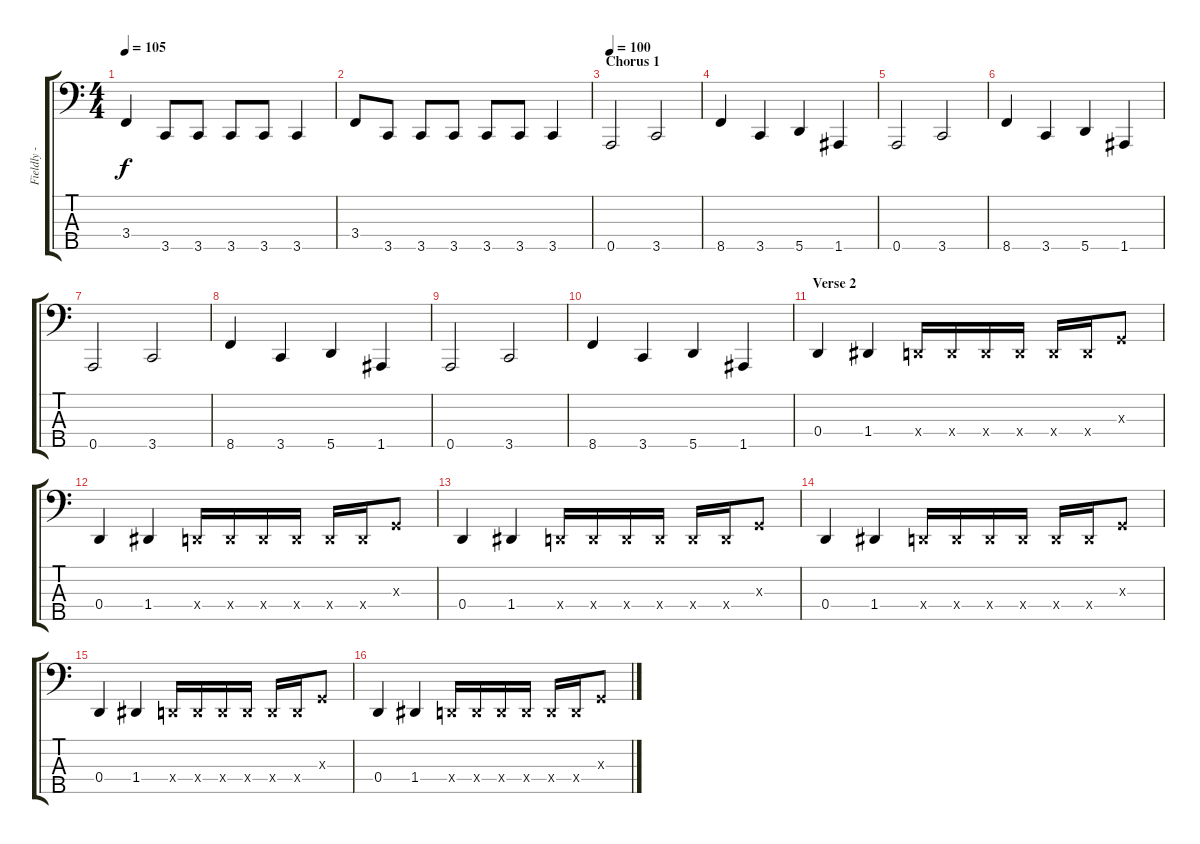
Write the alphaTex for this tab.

\track ("Fieldly - Bass" "Fieldly - ") {instrument electricbassfinger}
\staff {score tabs}
\tuning (F2 C2 G1 D1 A0) {hide}
\ts (4 4)
\tempo 105
\clef f4
\ks c
3.4.4{dy f} 3.5.8 3.5.8 3.5.8 3.5.8 3.5.4 |
3.4.8 3.5.8 3.5.8 3.5.8 3.5.8 3.5.8 3.5.4 |
\section ("" "Chorus 1")
\tempo 100
0.5.2 3.5.2 |
8.5.4 3.5.4 5.5.4 1.5.4 |
0.5.2 3.5.2 |
8.5.4 3.5.4 5.5.4 1.5.4 |
0.5.2 3.5.2 |
8.5.4 3.5.4 5.5.4 1.5.4 |
0.5.2 3.5.2 |
8.5.4 3.5.4 5.5.4 1.5.4 |
\section ("" "Verse 2")
0.4.4{instrument slapbass1} 1.4.4 0.4{x}.16 0.4{x}.16 0.4{x}.16 0.4{x}.16 0.4{x}.16 0.4{x}.16 0.3{x}.8 |
0.4.4 1.4.4 0.4{x}.16 0.4{x}.16 0.4{x}.16 0.4{x}.16 0.4{x}.16 0.4{x}.16 0.3{x}.8 |
0.4.4 1.4.4 0.4{x}.16 0.4{x}.16 0.4{x}.16 0.4{x}.16 0.4{x}.16 0.4{x}.16 0.3{x}.8 |
0.4.4 1.4.4 0.4{x}.16 0.4{x}.16 0.4{x}.16 0.4{x}.16 0.4{x}.16 0.4{x}.16 0.3{x}.8 |
0.4.4 1.4.4 0.4{x}.16 0.4{x}.16 0.4{x}.16 0.4{x}.16 0.4{x}.16 0.4{x}.16 0.3{x}.8 |
0.4.4 1.4.4 0.4{x}.16 0.4{x}.16 0.4{x}.16 0.4{x}.16 0.4{x}.16 0.4{x}.16 0.3{x}.8
